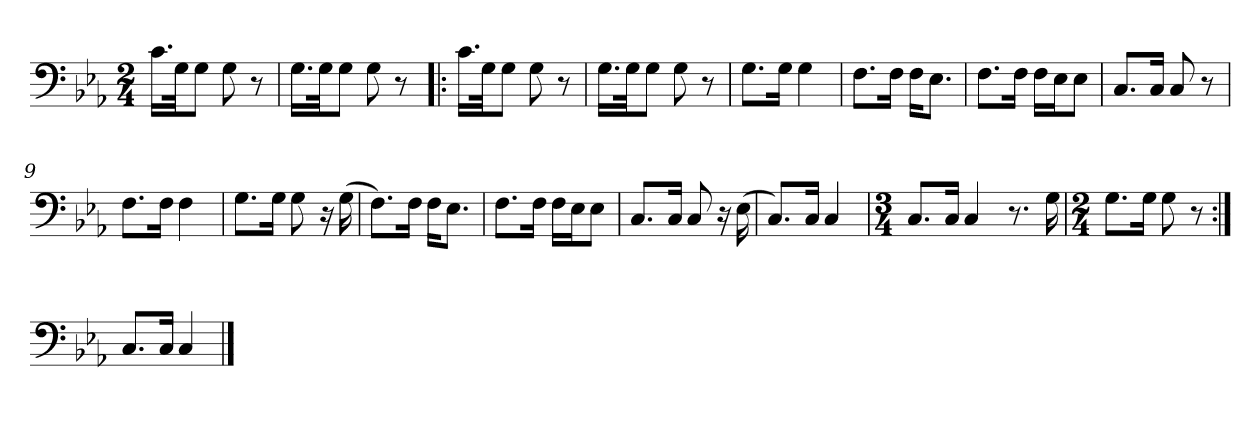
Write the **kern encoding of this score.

**kern
*part1
*staff1
*clefF4
*k[b-e-a-]
*M2/4
=1
16.c\LL
32G\JK
8G\J
8G\
8r
=2
16.G\LL
32G\JK
8G\J
8G\
8r
=3!|:
16.c\LL
32G\JK
8G\J
8G\
8r
=4
16.G\LL
32G\JK
8G\J
8G\
8r
=5
8.G\L
16G\Jk
4G\
=6
8.F\L
16F\Jk
16F\KL
8.E-\J
=7
8.F\L
16F\Jk
16F\LL
16E-\J
8E-\J
=8
8.C/L
16C/Jk
8C/
8r
=9
8.F\L
16F\Jk
4F\
=10
8.G\L
16G\Jk
8G\
16r
(16G\
=11
8.F\L)
16F\Jk
16F\KL
8.E-\J
=12
8.F\L
16F\Jk
16F\LL
16E-\J
8E-\J
=13
8.C/L
16C/Jk
8C/
16r
(16E-\
=14
8.C/L)
16C/Jk
4C/
=15
*M3/4
8.C/L
16C/Jk
4C/
8.r
16G\
=16
*M2/4
8.G\L
16G\Jk
8G\
8r
=:|!
8.C/L
16C/Jk
4C/
==
*-
